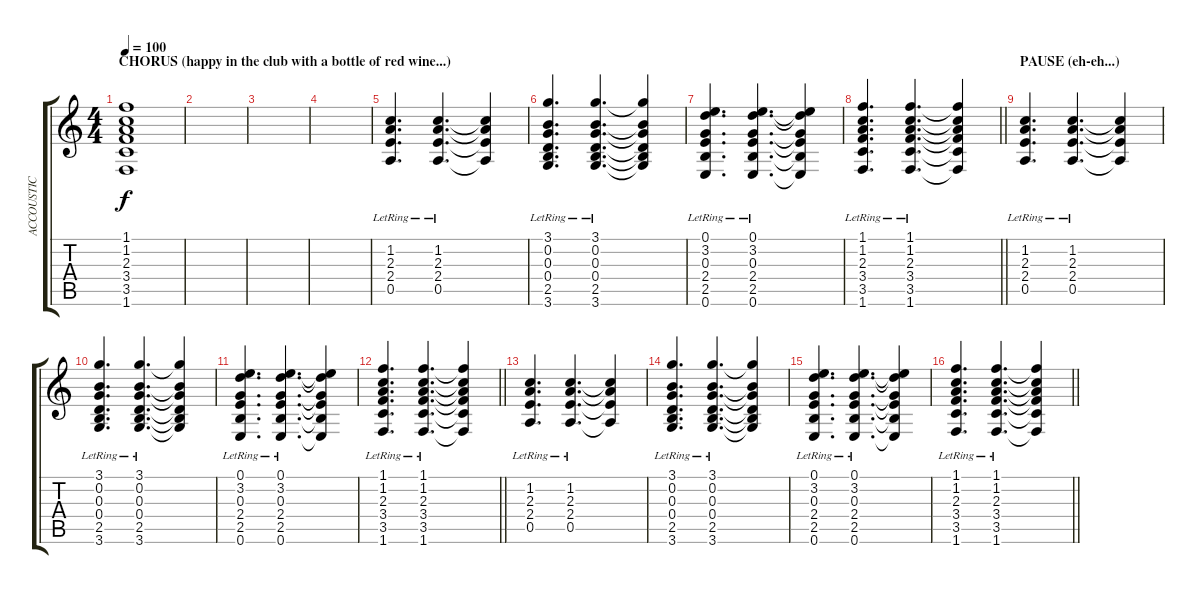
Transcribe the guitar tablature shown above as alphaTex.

\track ("ACCOUSTIC GUITAR" "ACCOUSTIC ") {instrument acousticguitarsteel bank 255}
\staff {score tabs}
\tuning (E4 B3 G3 D3 A2 E2) {hide}
\ts (4 4)
\section ("" "CHORUS (happy in the club with a bottle of red wine...)")
\tempo 100
\clef g2
\ks c
(1.1{t} 1.2{t} 2.3{t} 3.4{t} 3.5{t} 1.6{t}).1{dy f} |
|
|
|
(1.2{lr} 2.3{lr} 2.4{lr} 0.5{lr}).4{d} (1.2{lr} 2.3{lr} 2.4{lr} 0.5{lr}).4{d} (1.2{t} 2.3{t} 2.4{t} 0.5{t}).4 |
(3.1 0.2{lr} 0.3{lr} 0.4{lr} 2.5{lr} 3.6).4{d} (3.1 0.2{lr} 0.3{lr} 0.4{lr} 2.5{lr} 3.6).4{d} (3.1{t} 0.2{t} 0.3{t} 0.4{t} 2.5{t} 3.6{t}).4 |
(0.1 3.2{lr} 0.3{lr} 2.4{lr} 2.5{lr} 0.6).4{d} (0.1 3.2{lr} 0.3{lr} 2.4{lr} 2.5{lr} 0.6).4{d} (0.1{t} 3.2{t} 0.3{t} 2.4{t} 2.5{t} 0.6{t}).4 |
\barLineRight lightlight
(1.1 1.2{lr} 2.3{lr} 3.4{lr} 3.5{lr} 1.6).4{d} (1.1 1.2{lr} 2.3{lr} 3.4{lr} 3.5{lr} 1.6).4{d} (1.1{t} 1.2{t} 2.3{t} 3.4{t} 3.5{t} 1.6{t}).4 |
\section ("" "PAUSE (eh-eh...)")
(1.2{lr} 2.3{lr} 2.4{lr} 0.5{lr}).4{d} (1.2{lr} 2.3{lr} 2.4{lr} 0.5{lr}).4{d} (1.2{t} 2.3{t} 2.4{t} 0.5{t}).4 |
(3.1 0.2{lr} 0.3{lr} 0.4{lr} 2.5{lr} 3.6).4{d} (3.1 0.2{lr} 0.3{lr} 0.4{lr} 2.5{lr} 3.6).4{d} (3.1{t} 0.2{t} 0.3{t} 0.4{t} 2.5{t} 3.6{t}).4 |
(0.1 3.2{lr} 0.3{lr} 2.4{lr} 2.5{lr} 0.6).4{d} (0.1 3.2{lr} 0.3{lr} 2.4{lr} 2.5{lr} 0.6).4{d} (0.1{t} 3.2{t} 0.3{t} 2.4{t} 2.5{t} 0.6{t}).4 |
\barLineRight lightlight
(1.1 1.2{lr} 2.3{lr} 3.4{lr} 3.5{lr} 1.6).4{d} (1.1 1.2{lr} 2.3{lr} 3.4{lr} 3.5{lr} 1.6).4{d} (1.1{t} 1.2{t} 2.3{t} 3.4{t} 3.5{t} 1.6{t}).4 |
(1.2{lr} 2.3{lr} 2.4{lr} 0.5{lr}).4{d} (1.2{lr} 2.3{lr} 2.4{lr} 0.5{lr}).4{d} (1.2{t} 2.3{t} 2.4{t} 0.5{t}).4 |
(3.1 0.2{lr} 0.3{lr} 0.4{lr} 2.5{lr} 3.6).4{d} (3.1 0.2{lr} 0.3{lr} 0.4{lr} 2.5{lr} 3.6).4{d} (3.1{t} 0.2{t} 0.3{t} 0.4{t} 2.5{t} 3.6{t}).4 |
(0.1 3.2{lr} 0.3{lr} 2.4{lr} 2.5{lr} 0.6).4{d} (0.1 3.2{lr} 0.3{lr} 2.4{lr} 2.5{lr} 0.6).4{d} (0.1{t} 3.2{t} 0.3{t} 2.4{t} 2.5{t} 0.6{t}).4 |
\barLineRight lightlight
(1.1 1.2{lr} 2.3{lr} 3.4{lr} 3.5{lr} 1.6).4{d} (1.1 1.2{lr} 2.3{lr} 3.4{lr} 3.5{lr} 1.6).4{d} (1.1{t} 1.2{t} 2.3{t} 3.4{t} 3.5{t} 1.6{t}).4
